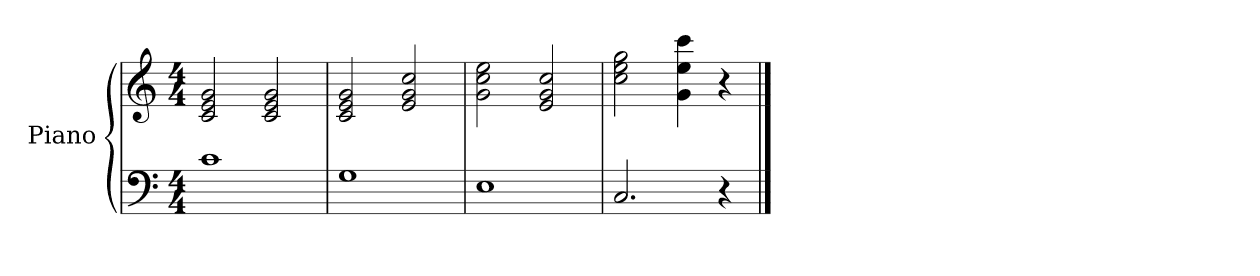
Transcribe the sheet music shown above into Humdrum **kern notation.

**kern	**kern
*part1	*part1
*staff2	*staff1
*I"Piano	*
*I'Pno.	*
*clefF4	*clefG2
*k[]	*k[]
*M4/4	*M4/4
=1	=1
1c	2c 2e 2g
.	2c 2e 2g
=2	=2
1G	2c 2e 2g
.	2e 2g 2cc
=3	=3
1E	2g 2cc 2ee
.	2e 2g 2cc
=4	=4
2.C	2cc 2ee 2gg
.	4g 4ee 4ccc
4r	4r
==	==
*-	*-
